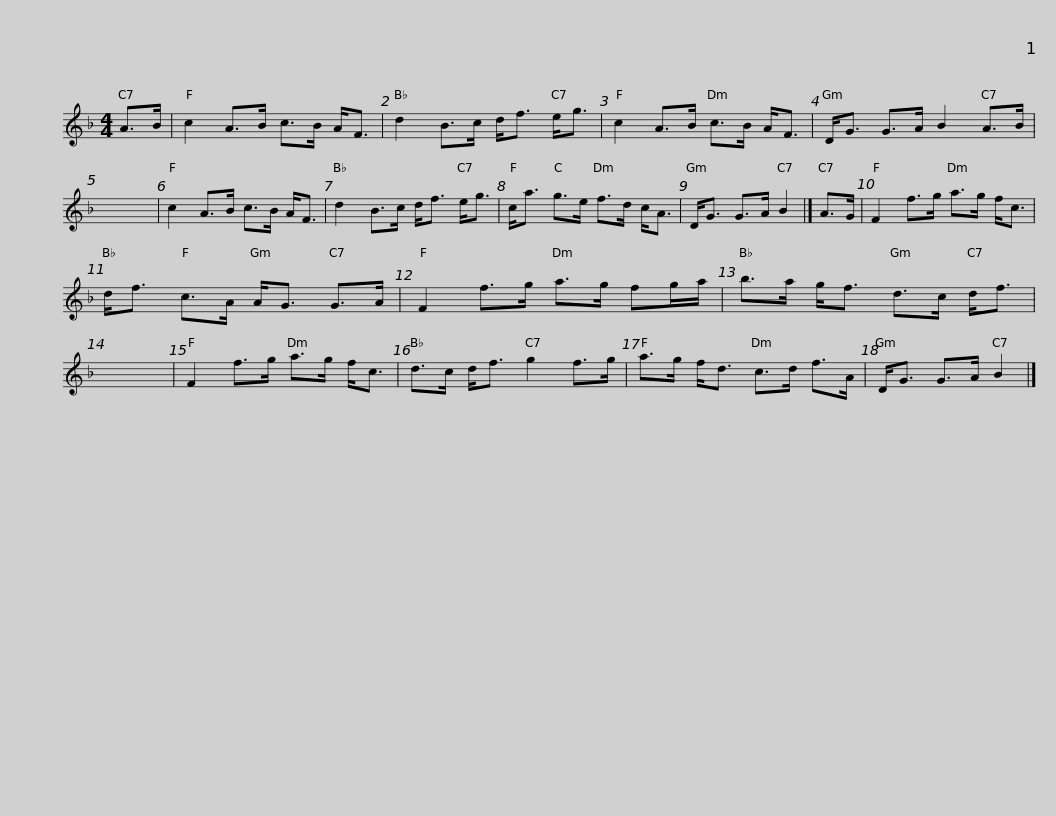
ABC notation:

X:1
L:1/8
M:4/4
I:linebreak $
K:F
V:1 treble
V:1
 A>B | c2 A>B c>B A<F | d2 B>c d<f e<g | c2 A>B c>B A<F | D<G G>A B2 A>B | %5
 x8 |$ c2 A>B c>B A<F | d2 B>c d<f e<g | c<a g>e f>d c<A | D<G G>A B2 |] %10
 A>G | F2 f>g a>g f<c |$ d<f c>A A<G G>A | F2 f>g a>g fg/a/ | b>a g<f d>c d<f | %15
 x8 | F2 f>g a>g f<c |$ d>c d<f g2 f>g | a>g f<d c>d f>A | D<G G>A B2 |] %20
